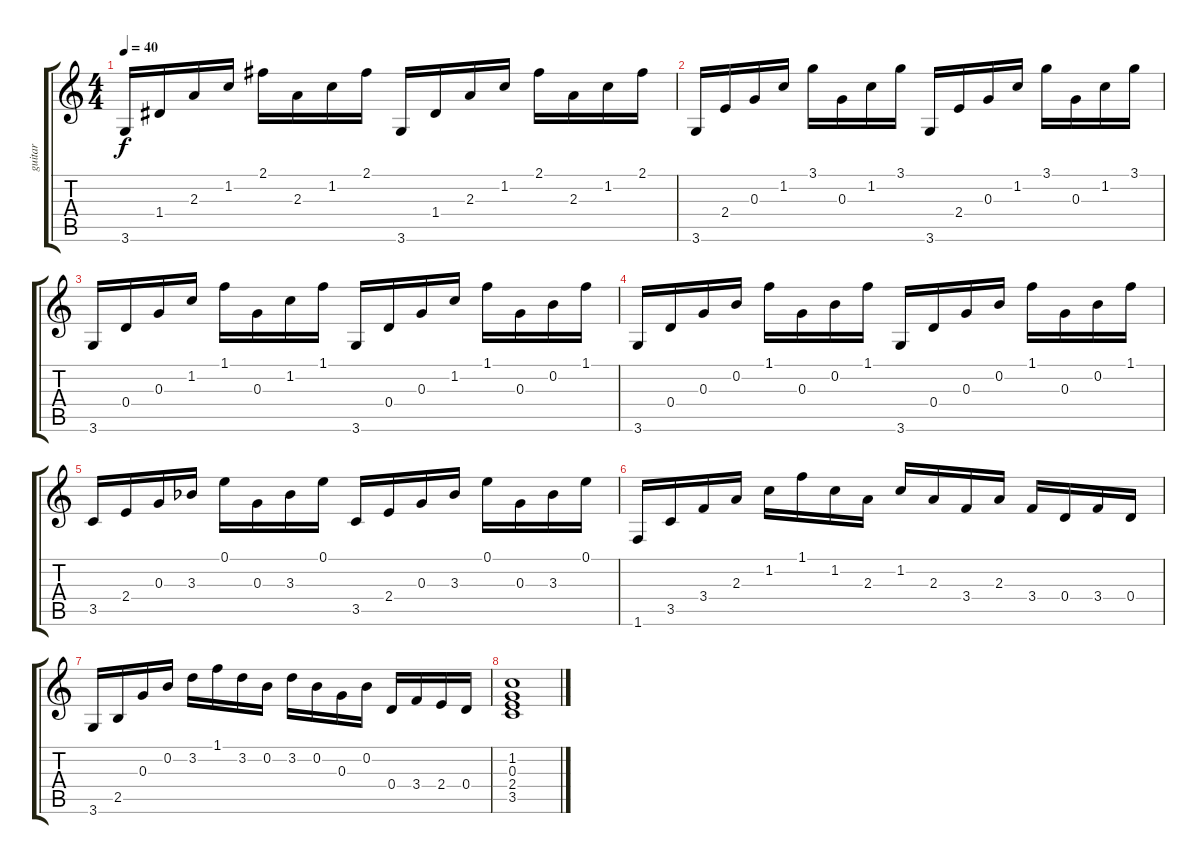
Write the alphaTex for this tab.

\track ("guitar" "guitar") {instrument acousticguitarnylon}
\staff {score tabs}
\tuning (E4 B3 G3 D3 A2 E2) {hide}
\ts (4 4)
\tempo 40
\clef g2
\ks c
3.6.16{dy f} 1.4.16 2.3.16 1.2.16 2.1.16 2.3.16 1.2.16 2.1.16 3.6.16 1.4.16 2.3.16 1.2.16 2.1.16 2.3.16 1.2.16 2.1.16 |
3.6.16 2.4.16 0.3.16 1.2.16 3.1.16 0.3.16 1.2.16 3.1.16 3.6.16 2.4.16 0.3.16 1.2.16 3.1.16 0.3.16 1.2.16 3.1.16 |
3.6.16 0.4.16 0.3.16 1.2.16 1.1.16 0.3.16 1.2.16 1.1.16 3.6.16 0.4.16 0.3.16 1.2.16 1.1.16 0.3.16 0.2.16 1.1.16 |
3.6.16 0.4.16 0.3.16 0.2.16 1.1.16 0.3.16 0.2.16 1.1.16 3.6.16 0.4.16 0.3.16 0.2.16 1.1.16 0.3.16 0.2.16 1.1.16 |
3.5.16 2.4.16 0.3.16 3.3{acc b}.16 0.1.16 0.3.16 3.3{acc b}.16 0.1.16 3.5.16 2.4.16 0.3.16 3.3{acc b}.16 0.1.16 0.3.16 3.3{acc b}.16 0.1.16 |
1.6.16 3.5.16 3.4.16 2.3.16 1.2.16 1.1.16 1.2.16 2.3.16 1.2.16 2.3.16 3.4.16 2.3.16 3.4.16 0.4.16 3.4.16 0.4.16 |
3.6.16 2.5.16 0.3.16 0.2.16 3.2.16 1.1.16 3.2.16 0.2.16 3.2.16 0.2.16 0.3.16 0.2.16 0.4.16 3.4.16 2.4.16 0.4.16 |
(1.2 0.3 2.4 3.5).1
